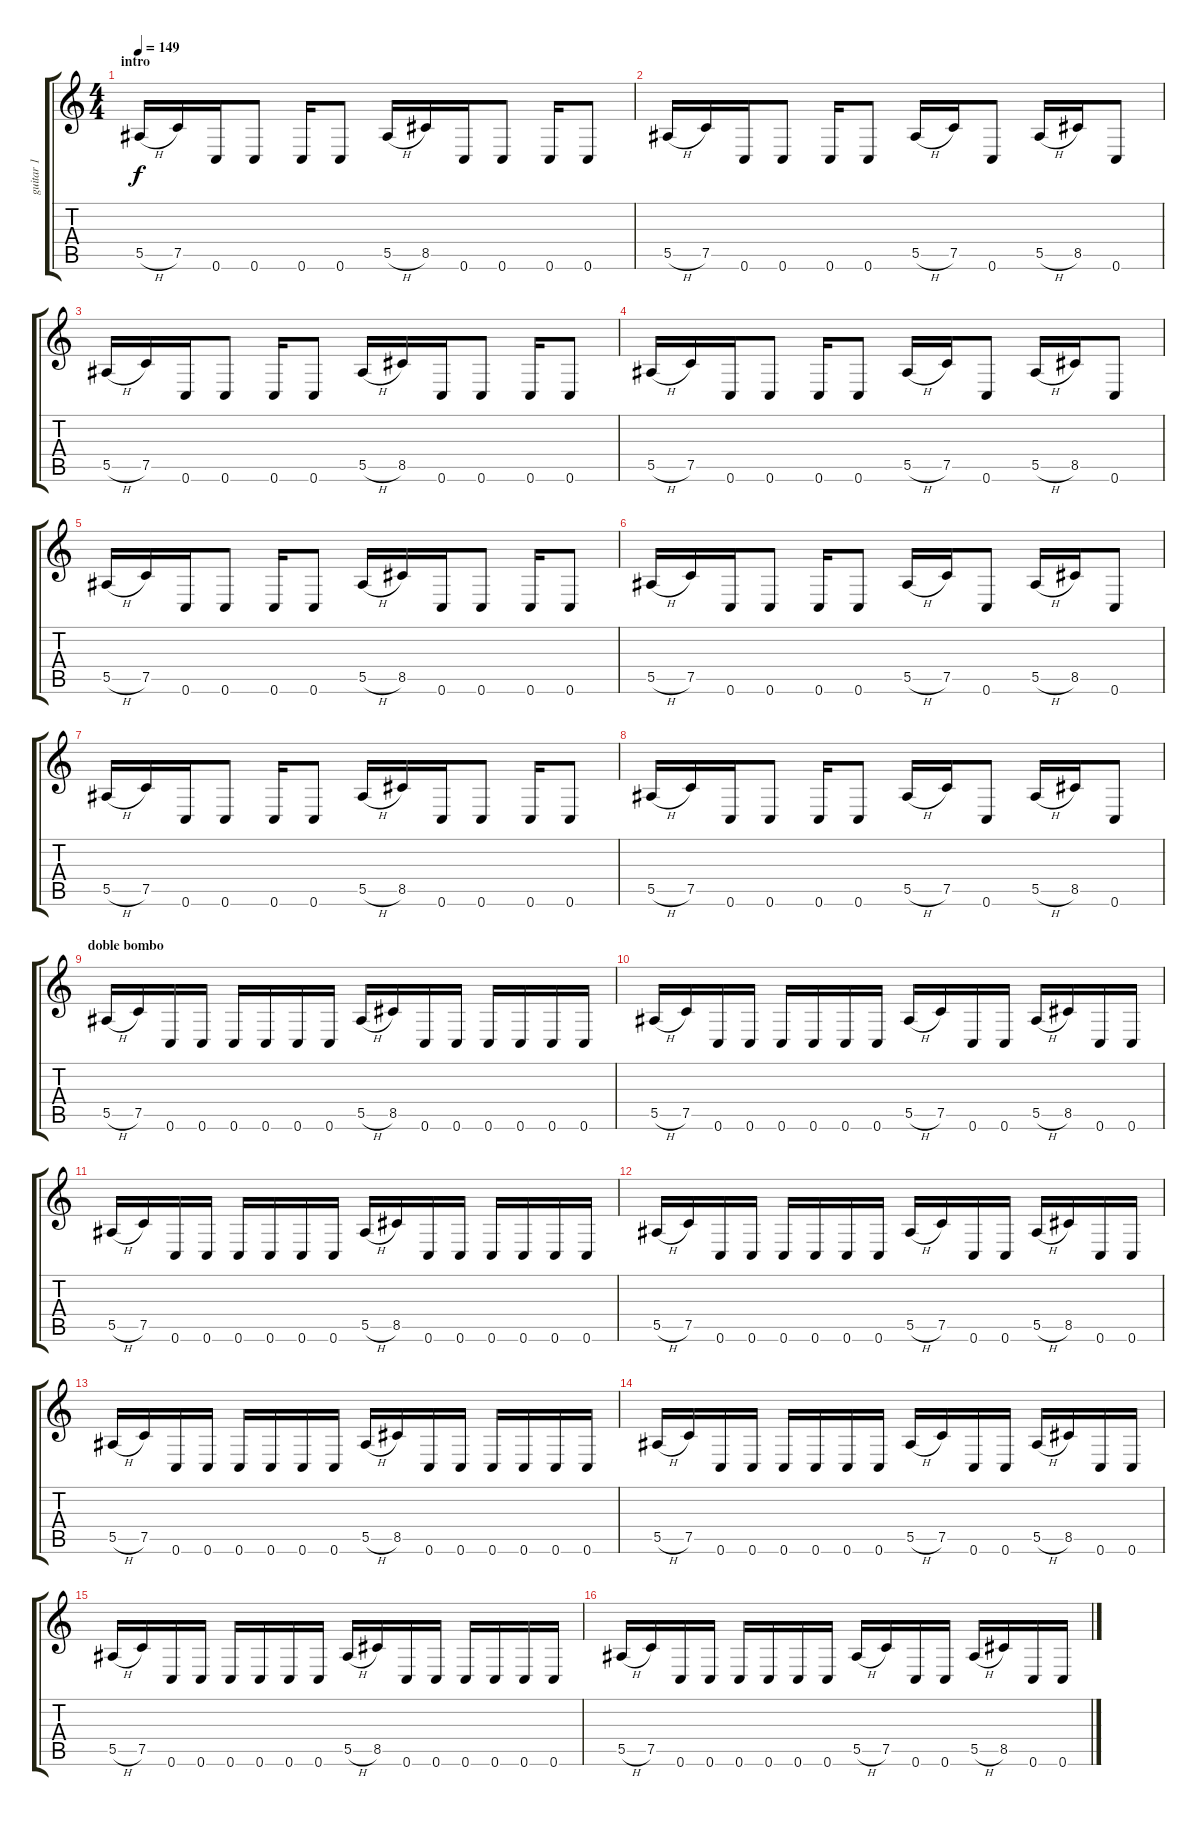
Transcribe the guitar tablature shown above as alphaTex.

\track ("guitar 1" "guitar 1") {instrument overdrivenguitar}
\staff {score tabs}
\tuning (C4 G3 Eb3 Bb2 F2 C2) {hide}
\ts (4 4)
\section ("" "intro")
\tempo 149
\clef g2
\ks c
5.5{h}.16{dy f instrument overdrivenguitar} 7.5.16 0.6.16 0.6.8 0.6.16 0.6.8 5.5{h}.16 8.5.16 0.6.16 0.6.8 0.6.16 0.6.8 |
5.5{h}.16 7.5.16 0.6.16 0.6.8 0.6.16 0.6.8 5.5{h}.16 7.5.16 0.6.8 5.5{h}.16 8.5.16 0.6.8 |
5.5{h}.16 7.5.16 0.6.16 0.6.8 0.6.16 0.6.8 5.5{h}.16 8.5.16 0.6.16 0.6.8 0.6.16 0.6.8 |
5.5{h}.16 7.5.16 0.6.16 0.6.8 0.6.16 0.6.8 5.5{h}.16 7.5.16 0.6.8 5.5{h}.16 8.5.16 0.6.8 |
5.5{h}.16 7.5.16 0.6.16 0.6.8 0.6.16 0.6.8 5.5{h}.16 8.5.16 0.6.16 0.6.8 0.6.16 0.6.8 |
5.5{h}.16 7.5.16 0.6.16 0.6.8 0.6.16 0.6.8 5.5{h}.16 7.5.16 0.6.8 5.5{h}.16 8.5.16 0.6.8 |
5.5{h}.16 7.5.16 0.6.16 0.6.8 0.6.16 0.6.8 5.5{h}.16 8.5.16 0.6.16 0.6.8 0.6.16 0.6.8 |
5.5{h}.16 7.5.16 0.6.16 0.6.8 0.6.16 0.6.8 5.5{h}.16 7.5.16 0.6.8 5.5{h}.16 8.5.16 0.6.8 |
\section ("" "doble bombo")
5.5{h}.16 7.5.16 0.6.16 0.6.16 0.6.16 0.6.16 0.6.16 0.6.16 5.5{h}.16 8.5.16 0.6.16 0.6.16 0.6.16 0.6.16 0.6.16 0.6.16 |
5.5{h}.16 7.5.16 0.6.16 0.6.16 0.6.16 0.6.16 0.6.16 0.6.16 5.5{h}.16 7.5.16 0.6.16 0.6.16 5.5{h}.16 8.5.16 0.6.16 0.6.16 |
5.5{h}.16 7.5.16 0.6.16 0.6.16 0.6.16 0.6.16 0.6.16 0.6.16 5.5{h}.16 8.5.16 0.6.16 0.6.16 0.6.16 0.6.16 0.6.16 0.6.16 |
5.5{h}.16 7.5.16 0.6.16 0.6.16 0.6.16 0.6.16 0.6.16 0.6.16 5.5{h}.16 7.5.16 0.6.16 0.6.16 5.5{h}.16 8.5.16 0.6.16 0.6.16 |
5.5{h}.16 7.5.16 0.6.16 0.6.16 0.6.16 0.6.16 0.6.16 0.6.16 5.5{h}.16 8.5.16 0.6.16 0.6.16 0.6.16 0.6.16 0.6.16 0.6.16 |
5.5{h}.16 7.5.16 0.6.16 0.6.16 0.6.16 0.6.16 0.6.16 0.6.16 5.5{h}.16 7.5.16 0.6.16 0.6.16 5.5{h}.16 8.5.16 0.6.16 0.6.16 |
5.5{h}.16 7.5.16 0.6.16 0.6.16 0.6.16 0.6.16 0.6.16 0.6.16 5.5{h}.16 8.5.16 0.6.16 0.6.16 0.6.16 0.6.16 0.6.16 0.6.16 |
5.5{h}.16 7.5.16 0.6.16 0.6.16 0.6.16 0.6.16 0.6.16 0.6.16 5.5{h}.16 7.5.16 0.6.16 0.6.16 5.5{h}.16 8.5.16 0.6.16 0.6.16
